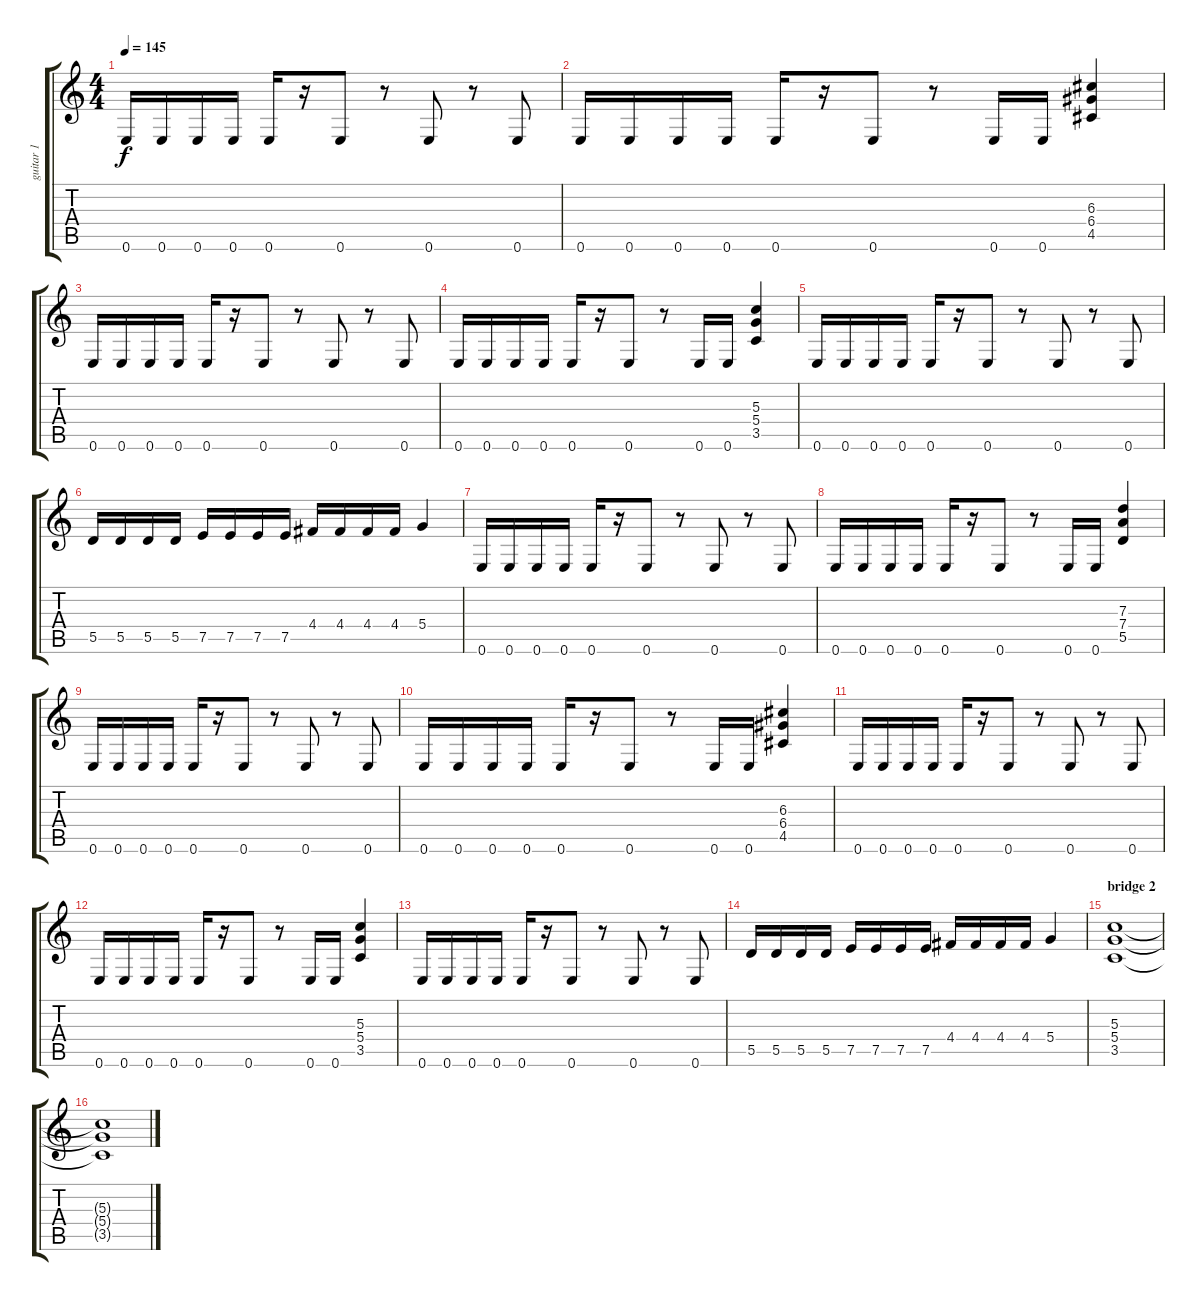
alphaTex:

\track ("guitar 1" "guitar 1") {instrument overdrivenguitar}
\staff {score tabs}
\tuning (E4 B3 G3 D3 A2 E2) {hide}
\ts (4 4)
\tempo 145
\clef g2
\ks c
0.6.16{dy f} 0.6.16 0.6.16 0.6.16 0.6.16 r.16 0.6.8 r.8 0.6.8 r.8 0.6.8 |
0.6.16 0.6.16 0.6.16 0.6.16 0.6.16 r.16 0.6.8 r.8 0.6.16 0.6.16 (6.3 6.4 4.5).4 |
0.6.16 0.6.16 0.6.16 0.6.16 0.6.16 r.16 0.6.8 r.8 0.6.8 r.8 0.6.8 |
0.6.16 0.6.16 0.6.16 0.6.16 0.6.16 r.16 0.6.8 r.8 0.6.16 0.6.16 (5.3 5.4 3.5).4 |
0.6.16 0.6.16 0.6.16 0.6.16 0.6.16 r.16 0.6.8 r.8 0.6.8 r.8 0.6.8 |
5.5.16 5.5.16 5.5.16 5.5.16 7.5.16 7.5.16 7.5.16 7.5.16 4.4.16 4.4.16 4.4.16 4.4.16 5.4.4 |
0.6.16 0.6.16 0.6.16 0.6.16 0.6.16 r.16 0.6.8 r.8 0.6.8 r.8 0.6.8 |
0.6.16 0.6.16 0.6.16 0.6.16 0.6.16 r.16 0.6.8 r.8 0.6.16 0.6.16 (7.3 7.4 5.5).4 |
0.6.16 0.6.16 0.6.16 0.6.16 0.6.16 r.16 0.6.8 r.8 0.6.8 r.8 0.6.8 |
0.6.16 0.6.16 0.6.16 0.6.16 0.6.16 r.16 0.6.8 r.8 0.6.16 0.6.16 (6.3 6.4 4.5).4 |
0.6.16 0.6.16 0.6.16 0.6.16 0.6.16 r.16 0.6.8 r.8 0.6.8 r.8 0.6.8 |
0.6.16 0.6.16 0.6.16 0.6.16 0.6.16 r.16 0.6.8 r.8 0.6.16 0.6.16 (5.3 5.4 3.5).4 |
0.6.16 0.6.16 0.6.16 0.6.16 0.6.16 r.16 0.6.8 r.8 0.6.8 r.8 0.6.8 |
5.5.16 5.5.16 5.5.16 5.5.16 7.5.16 7.5.16 7.5.16 7.5.16 4.4.16 4.4.16 4.4.16 4.4.16 5.4.4 |
\section ("" "bridge 2")
(5.3 5.4 3.5).1 |
(5.3{t} 5.4{t} 3.5{t}).1
